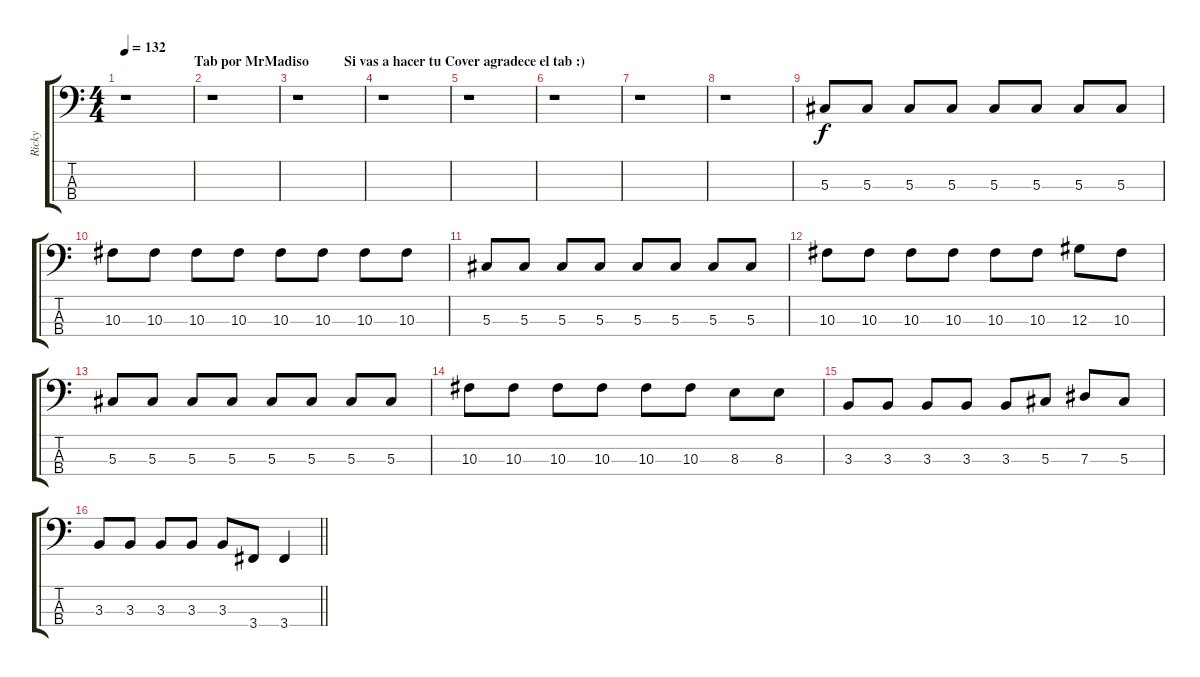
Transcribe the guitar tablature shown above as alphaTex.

\track ("Ricky" "Ricky") {instrument electricbasspick}
\staff {score tabs}
\tuning (Gb2 Db2 Ab1 Eb1) {hide}
\ts (4 4)
\section ("" "                     Tab por MrMadiso          Si vas a hacer tu Cover agradece el tab :)")
\tempo 132
\clef f4
\ks c
r.1{dy f instrument electricbasspick} |
r.1 |
r.1 |
r.1 |
r.1 |
r.1 |
r.1 |
r.1 |
5.3.8 5.3.8 5.3.8 5.3.8 5.3.8 5.3.8 5.3.8 5.3.8 |
10.3.8 10.3.8 10.3.8 10.3.8 10.3.8 10.3.8 10.3.8 10.3.8 |
5.3.8 5.3.8 5.3.8 5.3.8 5.3.8 5.3.8 5.3.8 5.3.8 |
10.3.8 10.3.8 10.3.8 10.3.8 10.3.8 10.3.8 12.3.8 10.3.8 |
5.3.8 5.3.8 5.3.8 5.3.8 5.3.8 5.3.8 5.3.8 5.3.8 |
10.3.8 10.3.8 10.3.8 10.3.8 10.3.8 10.3.8 8.3.8 8.3.8 |
3.3.8 3.3.8 3.3.8 3.3.8 3.3.8 5.3.8 7.3.8 5.3.8 |
\barLineRight lightlight
3.3.8 3.3.8 3.3.8 3.3.8 3.3.8 3.4.8 3.4.4
